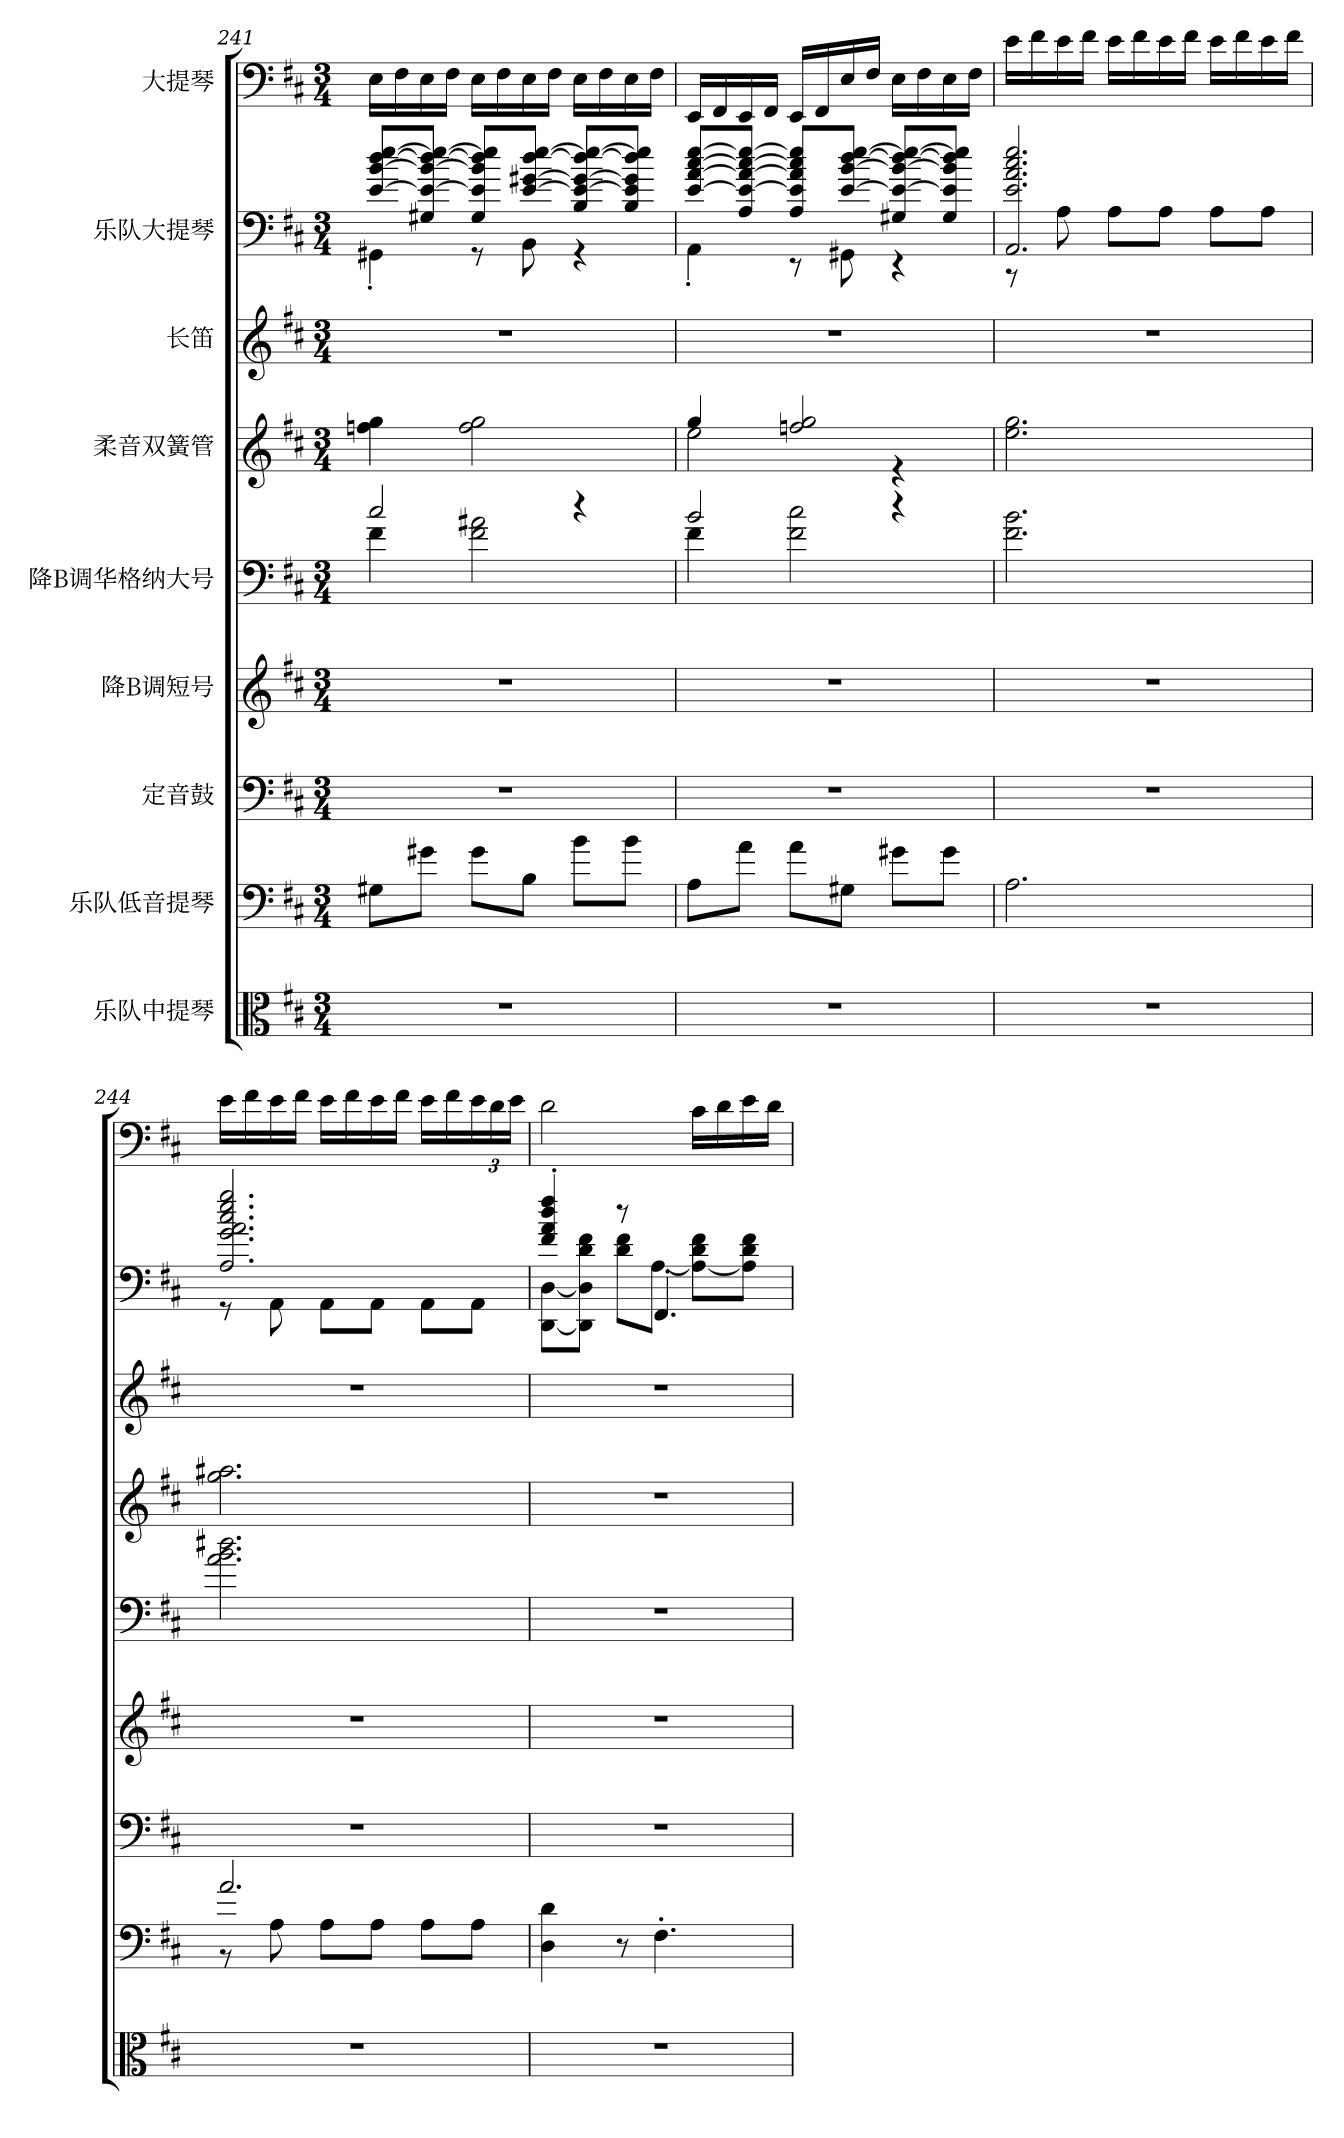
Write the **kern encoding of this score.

**kern	**kern	**kern	**kern	**kern	**kern	**kern	**kern	**kern
*part9	*part8	*part7	*part6	*part5	*part4	*part3	*part2	*part1
*staff9	*staff8	*staff7	*staff6	*staff5	*staff4	*staff3	*staff2	*staff1
*I"乐队中提琴	*I"乐队低音提琴	*I"定音鼓	*I"降B调短号	*I"降B调华格纳大号	*I"柔音双簧管	*I"长笛	*I"乐队大提琴	*I"大提琴
*clefC3	*clefF4	*clefF4	*clefG2	*clefF4	*clefG2	*clefG2	*clefF4	*clefF4
*	*ITrd7c12	*	*ITrd1c2	*ITrd1c2	*ITrd2c3	*	*	*
*k[f#c#]	*k[f#c#]	*k[f#c#]	*k[]	*k[]	*k[f#c#g#d#a#]	*k[f#c#]	*k[f#c#]	*k[f#c#]
*M3/4	*M3/4	*M3/4	*M3/4	*M3/4	*M3/4	*M3/4	*M3/4	*M3/4
=241	=241	=241	=241	=241	=241	=241	=241	=241
*	*	*	*	*^	*	*	*^	*
2.r	8GG#X\L	2.r	2.r	2b/	4e\	4ddn\ 4ee\	2.r	[8e/ [8b/ [8dd/ [8ee/L	4GG#X'\	16E\LL
.	.	.	.	.	.	.	.	.	.	16F#\
.	8G#X\J	.	.	.	.	.	.	8G#X/ 8e/_ 8b/_ 8dd/_ 8ee/_J	.	16E\
.	.	.	.	.	.	.	.	.	.	16F#\JJ
.	8G#\L	.	.	.	2e\ 2g#X\	2dd\ 2ee\	.	8G#/ 8e/] 8b/] 8dd/] 8ee/]L	8r	16E\LL
.	.	.	.	.	.	.	.	.	.	16F#\
.	8BB\J	.	.	.	.	.	.	[8e/ [8g#X/ [8dd/ [8ee/J	8BB\	16E\
.	.	.	.	.	.	.	.	.	.	16F#\JJ
.	8B\L	.	.	4r	.	.	.	8B/ 8e/_ 8g#/_ 8dd/_ 8ee/_L	4r	16E\LL
.	.	.	.	.	.	.	.	.	.	16F#\
.	8B\J	.	.	.	.	.	.	8B/ 8e/] 8g#/] 8dd/] 8ee/]J	.	16E\
.	.	.	.	.	.	.	.	.	.	16F#\JJ
!!LO:PB:g=z
=242	=242	=242	=242	=242	=242	=242	=242	=242	=242	=242
*	*	*	*	*	*	*^	*	*	*	*
2.r	8AA\L	2.r	2.r	2a/	4e\	4ee/	2cc#\	2.r	[8e/ [8a/ [8cc#/ [8ee/L	4AA'\	16EE/LL
.	.	.	.	.	.	.	.	.	.	.	16FF#/
.	8A\J	.	.	.	.	.	.	.	8A/ 8e/_ 8a/_ 8cc#/_ 8ee/_J	.	16EE/
.	.	.	.	.	.	.	.	.	.	.	16FF#/JJ
.	8A\L	.	.	.	2e\ 2b\	2ddn/ 2ee/	.	.	8A/ 8e/] 8a/] 8cc#/] 8ee/]L	8r	16EE/LL
.	.	.	.	.	.	.	.	.	.	.	16FF#/
.	8GG#X\J	.	.	.	.	.	.	.	[8e/ [8b/ [8dd/ [8ee/J	8GG#X\	16E/
.	.	.	.	.	.	.	.	.	.	.	16F#/JJ
.	8G#X\L	.	.	4r	.	.	4r	.	8G#X/ 8e/_ 8b/_ 8dd/_ 8ee/_L	4r	16E\LL
.	.	.	.	.	.	.	.	.	.	.	16F#\
.	8G#\J	.	.	.	.	.	.	.	8G#/ 8e/] 8b/] 8dd/] 8ee/]J	.	16E\
.	.	.	.	.	.	.	.	.	.	.	16F#\JJ
*	*	*	*	*v	*v	*	*	*	*	*	*
*	*	*	*	*	*v	*v	*	*	*	*
=243	=243	=243	=243	=243	=243	=243	=243	=243	=243
2.r	2.AA\	2.r	2.r	2.e\ 2.a\	2.cc#\ 2.ee\	2.r	2.AA/ 2.e/ 2.a/ 2.cc#/ 2.ee/	8r	16e\LL
.	.	.	.	.	.	.	.	.	16f#\
.	.	.	.	.	.	.	.	8A\	16e\
.	.	.	.	.	.	.	.	.	16f#\JJ
.	.	.	.	.	.	.	.	8A\L	16e\LL
.	.	.	.	.	.	.	.	.	16f#\
.	.	.	.	.	.	.	.	8A\J	16e\
.	.	.	.	.	.	.	.	.	16f#\JJ
.	.	.	.	.	.	.	.	8A\L	16e\LL
.	.	.	.	.	.	.	.	.	16f#\
.	.	.	.	.	.	.	.	8A\J	16e\
.	.	.	.	.	.	.	.	.	16f#\JJ
!!LO:PB:g=z
=244	=244	=244	=244	=244	=244	=244	=244	=244	=244
*	*^	*	*	*	*	*	*	*	*
2.r	2.A/	8r	2.r	2.r	2.g\ 2.a\ 2.cc#X\	2.ee\ 2.ff##X\	2.r	2.A/ 2.g/ 2.a/ 2.cc#/ 2.ee/ 2.gg/	8r	16e\LL
.	.	.	.	.	.	.	.	.	.	16f#\
.	.	8AA\	.	.	.	.	.	.	8AA\	16e\
.	.	.	.	.	.	.	.	.	.	16f#\JJ
.	.	8AA\L	.	.	.	.	.	.	8AA\L	16e\LL
.	.	.	.	.	.	.	.	.	.	16f#\
.	.	8AA\J	.	.	.	.	.	.	8AA\J	16e\
.	.	.	.	.	.	.	.	.	.	16f#\JJ
.	.	8AA\L	.	.	.	.	.	.	8AA\L	16e\LL
.	.	.	.	.	.	.	.	.	.	16f#\
*	*	*	*	*	*	*	*	*	*	*Xbrackettup
.	.	8AA\J	.	.	.	.	.	.	8AA\J	24e\
.	.	.	.	.	.	.	.	.	.	24d\
.	.	.	.	.	.	.	.	.	.	24e\JJ
*	*v	*v	*	*	*	*	*	*	*	*
=245	=245	=245	=245	=245	=245	=245	=245	=245	=245
2.r	4DD\ 4D\	2.r	2.r	2.r	2.r	2.r	4f#/' 4a/' 4dd/' 4ff#/'	[8DD\ [8D\L	2d\
.	.	.	.	.	.	.	.	8DD\] 8D\] 8d\ 8f#\J	.
.	8r	.	.	.	.	.	8r	8d\ 8f#\L	.
.	4.FF#'\	.	.	.	.	.	4.FF#'/	[8A\J	.
.	.	.	.	.	.	.	.	8A\_ 8d\ 8f#\L	16c#\LL
.	.	.	.	.	.	.	.	.	16d\
.	.	.	.	.	.	.	.	8A\] 8d\ 8f#\J	16e\
.	.	.	.	.	.	.	.	.	16d\JJ
*	*	*	*	*	*	*	*v	*v	*
=	=	=	=	=	=	=	=	=
*-	*-	*-	*-	*-	*-	*-	*-	*-
